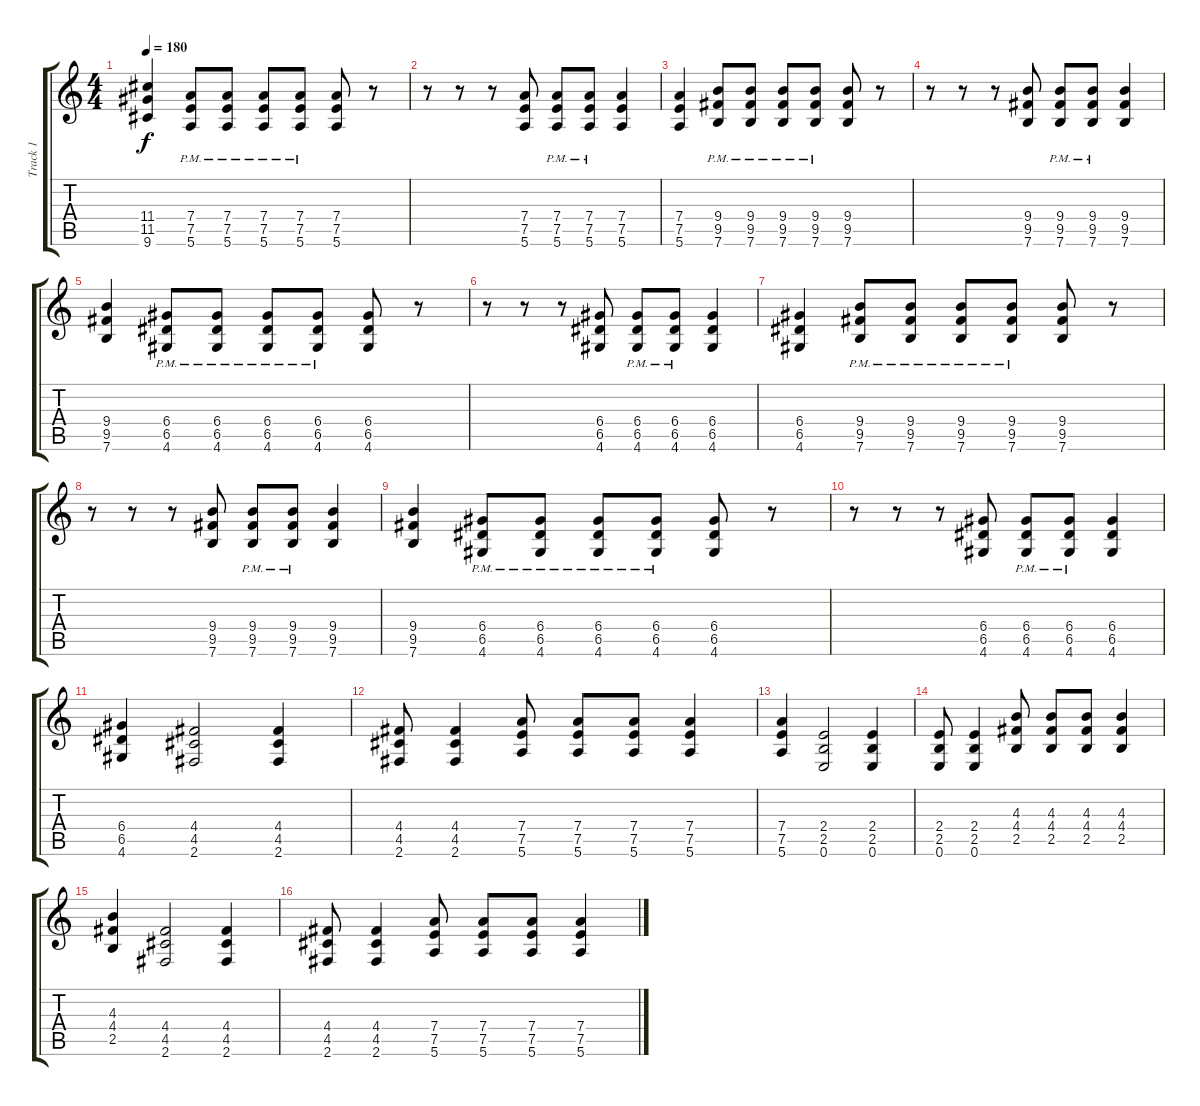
\track ("Track 1" "Track 1") {instrument distortionguitar}
\staff {score tabs}
\tuning (E4 B3 G3 D3 A2 E2) {hide}
\ts (4 4)
\tempo 180
\clef g2
\ks c
(11.4 11.5 9.6).4{dy f} (7.4{pm} 7.5{pm} 5.6{pm}).8 (7.4{pm} 7.5{pm} 5.6{pm}).8 (7.4{pm} 7.5{pm} 5.6{pm}).8 (7.4{pm} 7.5{pm} 5.6{pm}).8 (7.4 7.5 5.6).8 r.8 |
r.8 r.8 r.8 (7.4 7.5 5.6).8 (7.4{pm} 7.5{pm} 5.6{pm}).8 (7.4{pm} 7.5{pm} 5.6{pm}).8 (7.4 7.5 5.6).4 |
(7.4 7.5 5.6).4 (9.4{pm} 9.5{pm} 7.6{pm}).8 (9.4{pm} 9.5{pm} 7.6{pm}).8 (9.4{pm} 9.5{pm} 7.6{pm}).8 (9.4{pm} 9.5{pm} 7.6{pm}).8 (9.4 9.5 7.6).8 r.8 |
r.8 r.8 r.8 (9.4 9.5 7.6).8 (9.4{pm} 9.5{pm} 7.6{pm}).8 (9.4{pm} 9.5{pm} 7.6{pm}).8 (9.4 9.5 7.6).4 |
(9.4 9.5 7.6).4 (6.4{pm} 6.5{pm} 4.6{pm}).8 (6.4{pm} 6.5{pm} 4.6{pm}).8 (6.4{pm} 6.5{pm} 4.6{pm}).8 (6.4{pm} 6.5{pm} 4.6{pm}).8 (6.4 6.5 4.6).8 r.8 |
r.8 r.8 r.8 (6.4 6.5 4.6).8 (6.4{pm} 6.5{pm} 4.6{pm}).8 (6.4{pm} 6.5{pm} 4.6{pm}).8 (6.4 6.5 4.6).4 |
(6.4 6.5 4.6).4 (9.4{pm} 9.5{pm} 7.6{pm}).8 (9.4{pm} 9.5{pm} 7.6{pm}).8 (9.4{pm} 9.5{pm} 7.6{pm}).8 (9.4{pm} 9.5{pm} 7.6{pm}).8 (9.4 9.5 7.6).8 r.8 |
r.8 r.8 r.8 (9.4 9.5 7.6).8 (9.4{pm} 9.5{pm} 7.6{pm}).8 (9.4{pm} 9.5{pm} 7.6{pm}).8 (9.4 9.5 7.6).4 |
(9.4 9.5 7.6).4 (6.4{pm} 6.5{pm} 4.6{pm}).8 (6.4{pm} 6.5{pm} 4.6{pm}).8 (6.4{pm} 6.5{pm} 4.6{pm}).8 (6.4{pm} 6.5{pm} 4.6{pm}).8 (6.4 6.5 4.6).8 r.8 |
r.8 r.8 r.8 (6.4 6.5 4.6).8 (6.4{pm} 6.5{pm} 4.6{pm}).8 (6.4{pm} 6.5{pm} 4.6{pm}).8 (6.4 6.5 4.6).4 |
(6.4 6.5 4.6).4 (4.4 4.5 2.6).2 (4.4 4.5 2.6).4 |
(4.4 4.5 2.6).8 (4.4 4.5 2.6).4 (7.4 7.5 5.6).8 (7.4 7.5 5.6).8 (7.4 7.5 5.6).8 (7.4 7.5 5.6).4 |
(7.4 7.5 5.6).4 (2.4 2.5 0.6).2 (2.4 2.5 0.6).4 |
(2.4 2.5 0.6).8 (2.4 2.5 0.6).4 (4.3 4.4 2.5).8 (4.3 4.4 2.5).8 (4.3 4.4 2.5).8 (4.3 4.4 2.5).4 |
(4.3 4.4 2.5).4 (4.4 4.5 2.6).2 (4.4 4.5 2.6).4 |
(4.4 4.5 2.6).8 (4.4 4.5 2.6).4 (7.4 7.5 5.6).8 (7.4 7.5 5.6).8 (7.4 7.5 5.6).8 (7.4 7.5 5.6).4
